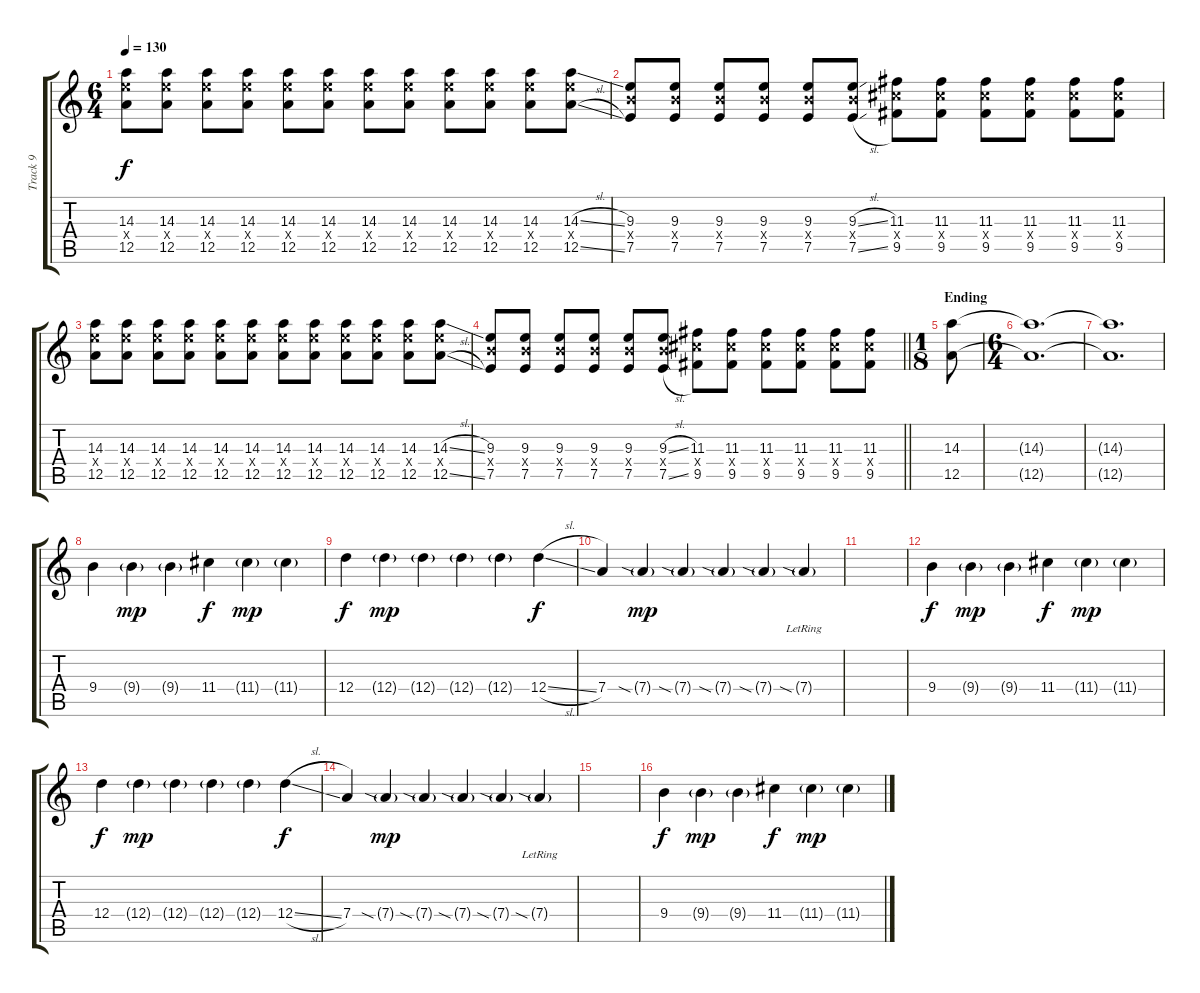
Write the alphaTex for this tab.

\track ("Track 9" "Track 9") {instrument distortionguitar}
\staff {score tabs}
\tuning (E4 B3 G3 D3 A2 D2) {hide}
\ts (6 4)
\tempo 130
\clef g2
\ks c
(14.3 14.4{x} 12.5).8{dy f} (14.3 14.4{x} 12.5).8 (14.3 14.4{x} 12.5).8 (14.3 14.4{x} 12.5).8 (14.3 14.4{x} 12.5).8 (14.3 14.4{x} 12.5).8 (14.3 14.4{x} 12.5).8 (14.3 14.4{x} 12.5).8 (14.3 14.4{x} 12.5).8 (14.3 14.4{x} 12.5).8 (14.3 14.4{x} 12.5).8 (14.3{sl} 14.4{x} 12.5{sl}).8 |
(9.3 9.4{x} 7.5).8 (9.3 9.4{x} 7.5).8 (9.3 9.4{x} 7.5).8 (9.3 9.4{x} 7.5).8 (9.3 9.4{x} 7.5).8 (9.3{sl} 9.4{x} 7.5{sl}).8 (11.3 11.4{x} 9.5).8 (11.3 11.4{x} 9.5).8 (11.3 11.4{x} 9.5).8 (11.3 11.4{x} 9.5).8 (11.3 11.4{x} 9.5).8 (11.3 11.4{x} 9.5).8 |
(14.3 14.4{x} 12.5).8 (14.3 14.4{x} 12.5).8 (14.3 14.4{x} 12.5).8 (14.3 14.4{x} 12.5).8 (14.3 14.4{x} 12.5).8 (14.3 14.4{x} 12.5).8 (14.3 14.4{x} 12.5).8 (14.3 14.4{x} 12.5).8 (14.3 14.4{x} 12.5).8 (14.3 14.4{x} 12.5).8 (14.3 14.4{x} 12.5).8 (14.3{sl} 14.4{x} 12.5{sl}).8 |
\barLineRight lightlight
(9.3 9.4{x} 7.5).8 (9.3 9.4{x} 7.5).8 (9.3 9.4{x} 7.5).8 (9.3 9.4{x} 7.5).8 (9.3 9.4{x} 7.5).8 (9.3{sl} 9.4{x} 7.5{sl}).8 (11.3 11.4{x} 9.5).8 (11.3 11.4{x} 9.5).8 (11.3 11.4{x} 9.5).8 (11.3 11.4{x} 9.5).8 (11.3 11.4{x} 9.5).8 (11.3 11.4{x} 9.5).8 |
\ts (1 8)
\section ("" "Ending")
(14.3 12.5).8 |
\ts (6 4)
(14.3{t} 12.5{t}).1{d} |
(14.3{t} 12.5{t}).1{d} |
9.4.4 9.4{g}.4{dy mp} 9.4{g}.4 11.4.4{dy f} 11.4{g}.4{dy mp} 11.4{g}.4 |
12.4.4{dy f} 12.4{g}.4{dy mp} 12.4{g}.4 12.4{g}.4 12.4{g}.4 12.4{sl}.4{dy f} |
7.4.4 7.4{sia g}.4{dy mp} 7.4{sia g}.4 7.4{sia g}.4 7.4{sia g}.4 7.4{sia g lr}.4 |
|
9.4.4{dy f} 9.4{g}.4{dy mp} 9.4{g}.4 11.4.4{dy f} 11.4{g}.4{dy mp} 11.4{g}.4 |
12.4.4{dy f} 12.4{g}.4{dy mp} 12.4{g}.4 12.4{g}.4 12.4{g}.4 12.4{sl}.4{dy f} |
7.4.4 7.4{sia g}.4{dy mp} 7.4{sia g}.4 7.4{sia g}.4 7.4{sia g}.4 7.4{sia g lr}.4 |
|
9.4.4{dy f} 9.4{g}.4{dy mp} 9.4{g}.4 11.4.4{dy f} 11.4{g}.4{dy mp} 11.4{g}.4
